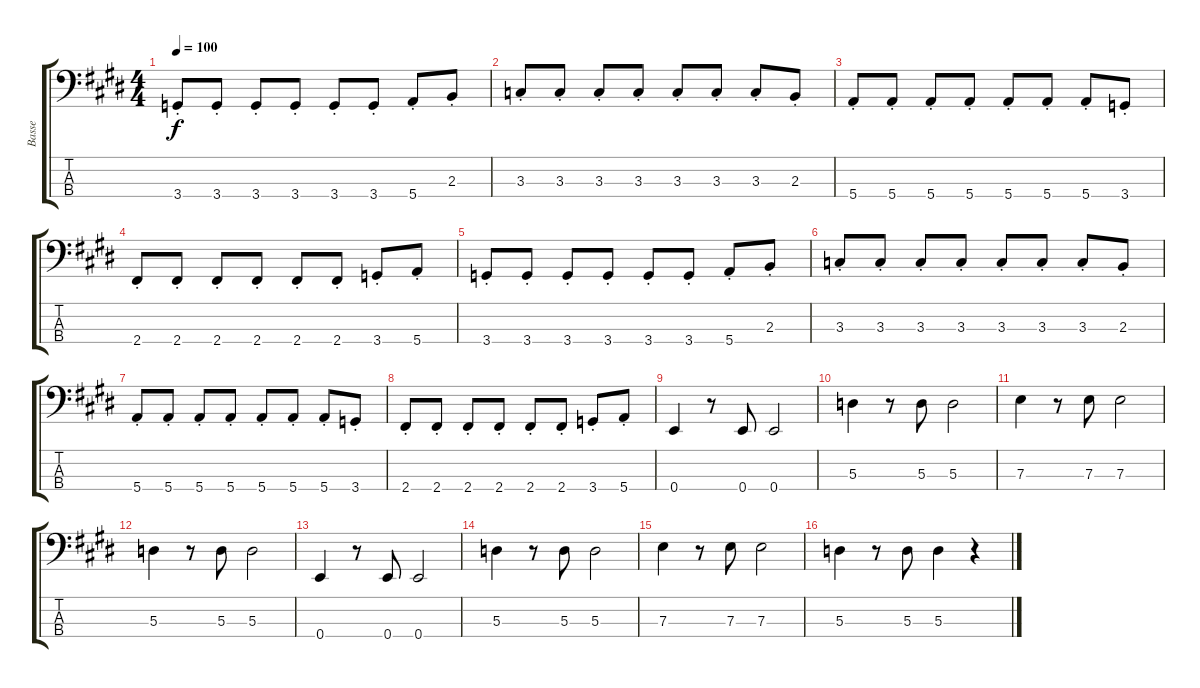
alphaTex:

\track ("Basse" "Basse") {instrument electricbassfinger}
\staff {score tabs}
\tuning (G2 D2 A1 E1) {hide}
\ts (4 4)
\tempo 100
\clef f4
\ks e
3.4{st}.8{dy f} 3.4{st}.8 3.4{st}.8 3.4{st}.8 3.4{st}.8 3.4{st}.8 5.4{st}.8 2.3{st}.8 |
3.3{st}.8 3.3{st}.8 3.3{st}.8 3.3{st}.8 3.3{st}.8 3.3{st}.8 3.3{st}.8 2.3{st}.8 |
5.4{st}.8 5.4{st}.8 5.4{st}.8 5.4{st}.8 5.4{st}.8 5.4{st}.8 5.4{st}.8 3.4{st}.8 |
2.4{st}.8 2.4{st}.8 2.4{st}.8 2.4{st}.8 2.4{st}.8 2.4{st}.8 3.4{st}.8 5.4{st}.8 |
3.4{st}.8 3.4{st}.8 3.4{st}.8 3.4{st}.8 3.4{st}.8 3.4{st}.8 5.4{st}.8 2.3{st}.8 |
3.3{st}.8 3.3{st}.8 3.3{st}.8 3.3{st}.8 3.3{st}.8 3.3{st}.8 3.3{st}.8 2.3{st}.8 |
5.4{st}.8 5.4{st}.8 5.4{st}.8 5.4{st}.8 5.4{st}.8 5.4{st}.8 5.4{st}.8 3.4{st}.8 |
2.4{st}.8 2.4{st}.8 2.4{st}.8 2.4{st}.8 2.4{st}.8 2.4{st}.8 3.4{st}.8 5.4{st}.8 |
0.4.4 r.8 0.4.8 0.4.2 |
5.3.4 r.8 5.3.8 5.3.2 |
7.3.4 r.8 7.3.8 7.3.2 |
5.3.4 r.8 5.3.8 5.3.2 |
0.4.4 r.8 0.4.8 0.4.2 |
5.3.4 r.8 5.3.8 5.3.2 |
7.3.4 r.8 7.3.8 7.3.2 |
5.3.4 r.8 5.3.8 5.3.4 r.4
